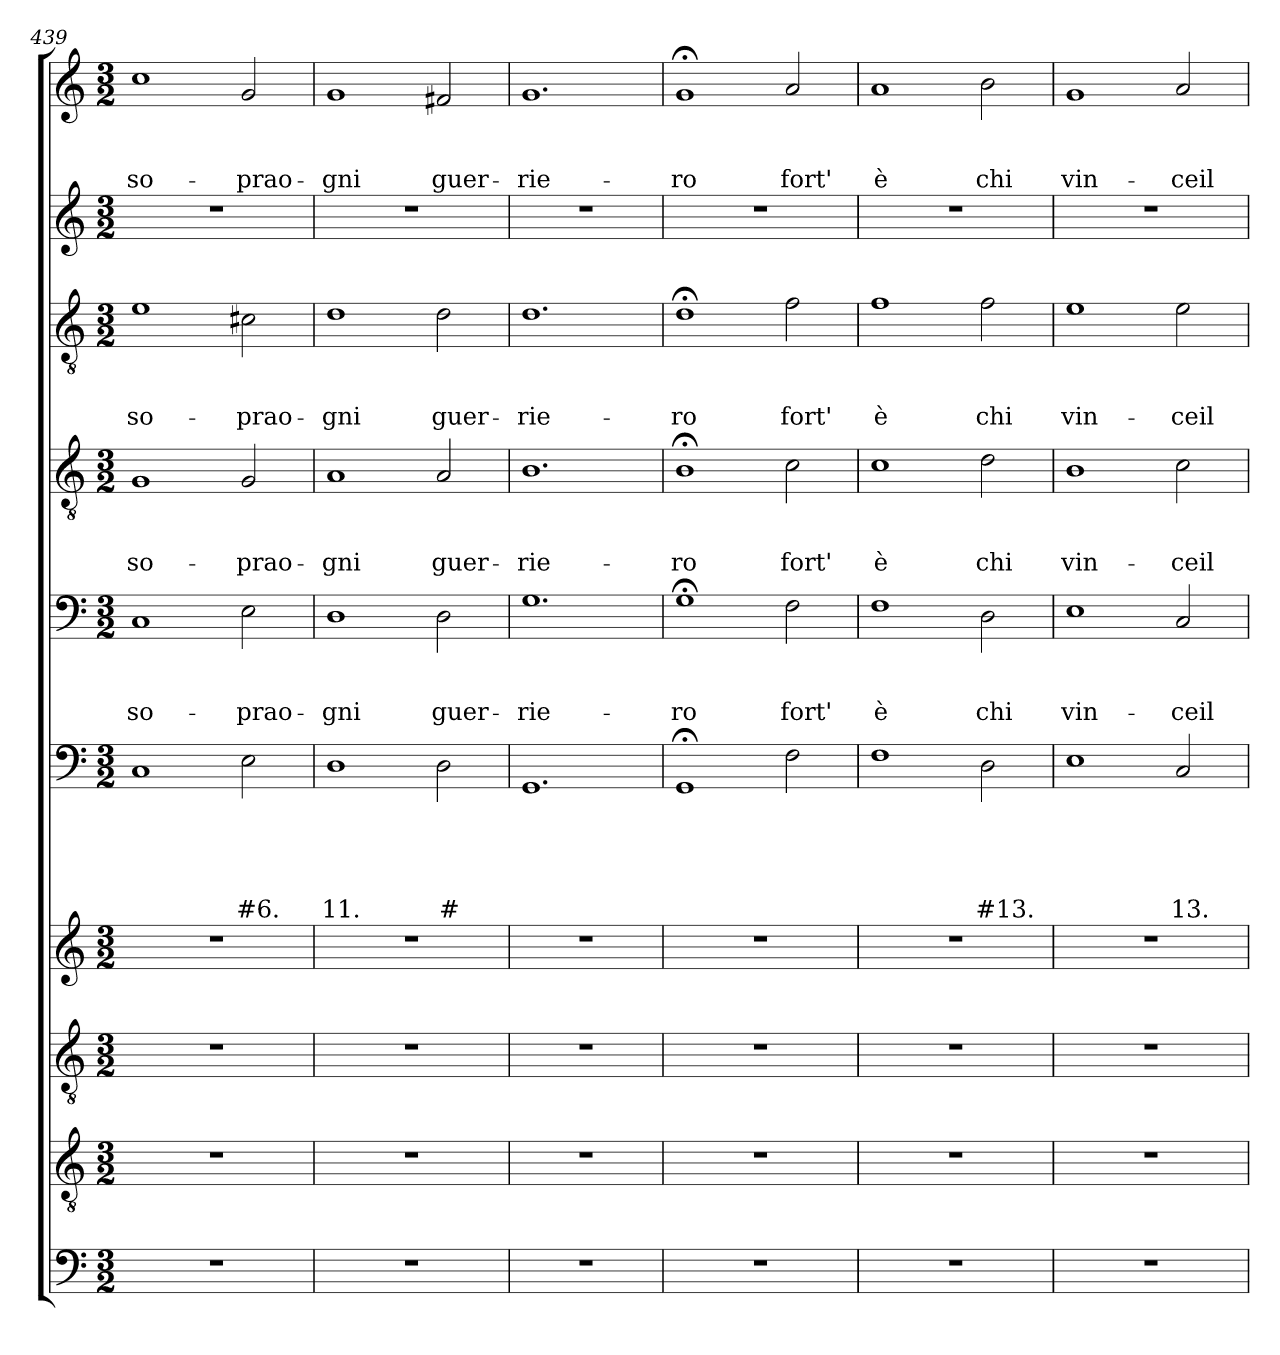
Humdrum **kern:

**kern	**kern	**kern	**kern	**kern	**text	**text	**text	**text	**text	**kern	**text	**text	**text	**kern	**text	**text	**text	**kern	**text	**text	**text	**kern	**kern	**text	**text	**text
*part10	*part9	*part8	*part7	*part6	*part6	*part6	*part6	*part6	*part6	*part5	*part5	*part5	*part5	*part4	*part4	*part4	*part4	*part3	*part3	*part3	*part3	*part2	*part1	*part1	*part1	*part1
*staff10	*staff9	*staff8	*staff7	*staff6	*staff6	*staff6	*staff6	*staff6	*staff6	*staff5	*staff5	*staff5	*staff5	*staff4	*staff4	*staff4	*staff4	*staff3	*staff3	*staff3	*staff3	*staff2	*staff1	*staff1	*staff1	*staff1
!!LO:LB:g=z
*clefF4	*clefGv2	*clefGv2	*clefG2	*clefF4	*	*	*	*	*	*clefF4	*	*	*	*clefGv2	*	*	*	*clefGv2	*	*	*	*clefG2	*clefG2	*	*	*
*k[]	*k[]	*k[]	*k[]	*k[]	*	*	*	*	*	*k[]	*	*	*	*k[]	*	*	*	*k[]	*	*	*	*k[]	*k[]	*	*	*
*C:	*C:	*C:	*C:	*C:	*	*	*	*	*	*C:	*	*	*	*C:	*	*	*	*C:	*	*	*	*C:	*C:	*	*	*
*M3/2	*M3/2	*M3/2	*M3/2	*M3/2	*	*	*	*	*	*M3/2	*	*	*	*M3/2	*	*	*	*M3/2	*	*	*	*M3/2	*M3/2	*	*	*
=439	=439	=439	=439	=439	=439	=439	=439	=439	=439	=439	=439	=439	=439	=439	=439	=439	=439	=439	=439	=439	=439	=439	=439	=439	=439	=439
1.r	1.r	1.r	1.r	1C	.	.	.	.	.	1C	.	.	so-	1G	.	.	so-	1e	.	.	so-	1.r	1cc	.	.	so-
.	.	.	.	2E\	.	.	.	.	#6.	2E\	.	.	-prao-	2G/	.	.	-prao-	2c#X\	.	.	-prao-	.	2g/	.	.	-prao-
=440	=440	=440	=440	=440	=440	=440	=440	=440	=440	=440	=440	=440	=440	=440	=440	=440	=440	=440	=440	=440	=440	=440	=440	=440	=440	=440
1.r	1.r	1.r	1.r	1D	.	.	.	.	11.	1D	.	.	-gni	1A	.	.	-gni	1d	.	.	-gni	1.r	1g	.	.	-gni
.	.	.	.	2D\	.	.	.	.	#	2D\	.	.	guer-	2A/	.	.	guer-	2d\	.	.	guer-	.	2f#X/	.	.	guer-
=441	=441	=441	=441	=441	=441	=441	=441	=441	=441	=441	=441	=441	=441	=441	=441	=441	=441	=441	=441	=441	=441	=441	=441	=441	=441	=441
1.r	1.r	1.r	1.r	1.GG	.	.	.	.	.	1.G	.	.	-rie-	1.B	.	.	-rie-	1.d	.	.	-rie-	1.r	1.g	.	.	-rie-
=442	=442	=442	=442	=442	=442	=442	=442	=442	=442	=442	=442	=442	=442	=442	=442	=442	=442	=442	=442	=442	=442	=442	=442	=442	=442	=442
1.r	1.r	1.r	1.r	1GG;<	.	.	.	.	.	1G;<	.	.	-ro	1B;<	.	.	-ro	1d;<	.	.	-ro	1.r	1g;<	.	.	-ro
.	.	.	.	2F\	.	.	.	.	.	2F\	.	.	fort'	2c\	.	.	fort'	2f\	.	.	fort'	.	2a/	.	.	fort'
=443	=443	=443	=443	=443	=443	=443	=443	=443	=443	=443	=443	=443	=443	=443	=443	=443	=443	=443	=443	=443	=443	=443	=443	=443	=443	=443
1.r	1.r	1.r	1.r	1F	.	.	.	.	.	1F	.	.	è	1c	.	.	è	1f	.	.	è	1.r	1a	.	.	è
.	.	.	.	2D\	.	.	.	.	#13.	2D\	.	.	chi	2d\	.	.	chi	2f\	.	.	chi	.	2b\	.	.	chi
=444	=444	=444	=444	=444	=444	=444	=444	=444	=444	=444	=444	=444	=444	=444	=444	=444	=444	=444	=444	=444	=444	=444	=444	=444	=444	=444
1.r	1.r	1.r	1.r	1E	.	.	.	.	.	1E	.	.	vin-	1B	.	.	vin-	1e	.	.	vin-	1.r	1g	.	.	vin-
.	.	.	.	2C/	.	.	.	.	13.	2C/	.	.	-ceil	2c\	.	.	-ceil	2e\	.	.	-ceil	.	2a/	.	.	-ceil
=	=	=	=	=	=	=	=	=	=	=	=	=	=	=	=	=	=	=	=	=	=	=	=	=	=	=
*-	*-	*-	*-	*-	*-	*-	*-	*-	*-	*-	*-	*-	*-	*-	*-	*-	*-	*-	*-	*-	*-	*-	*-	*-	*-	*-
